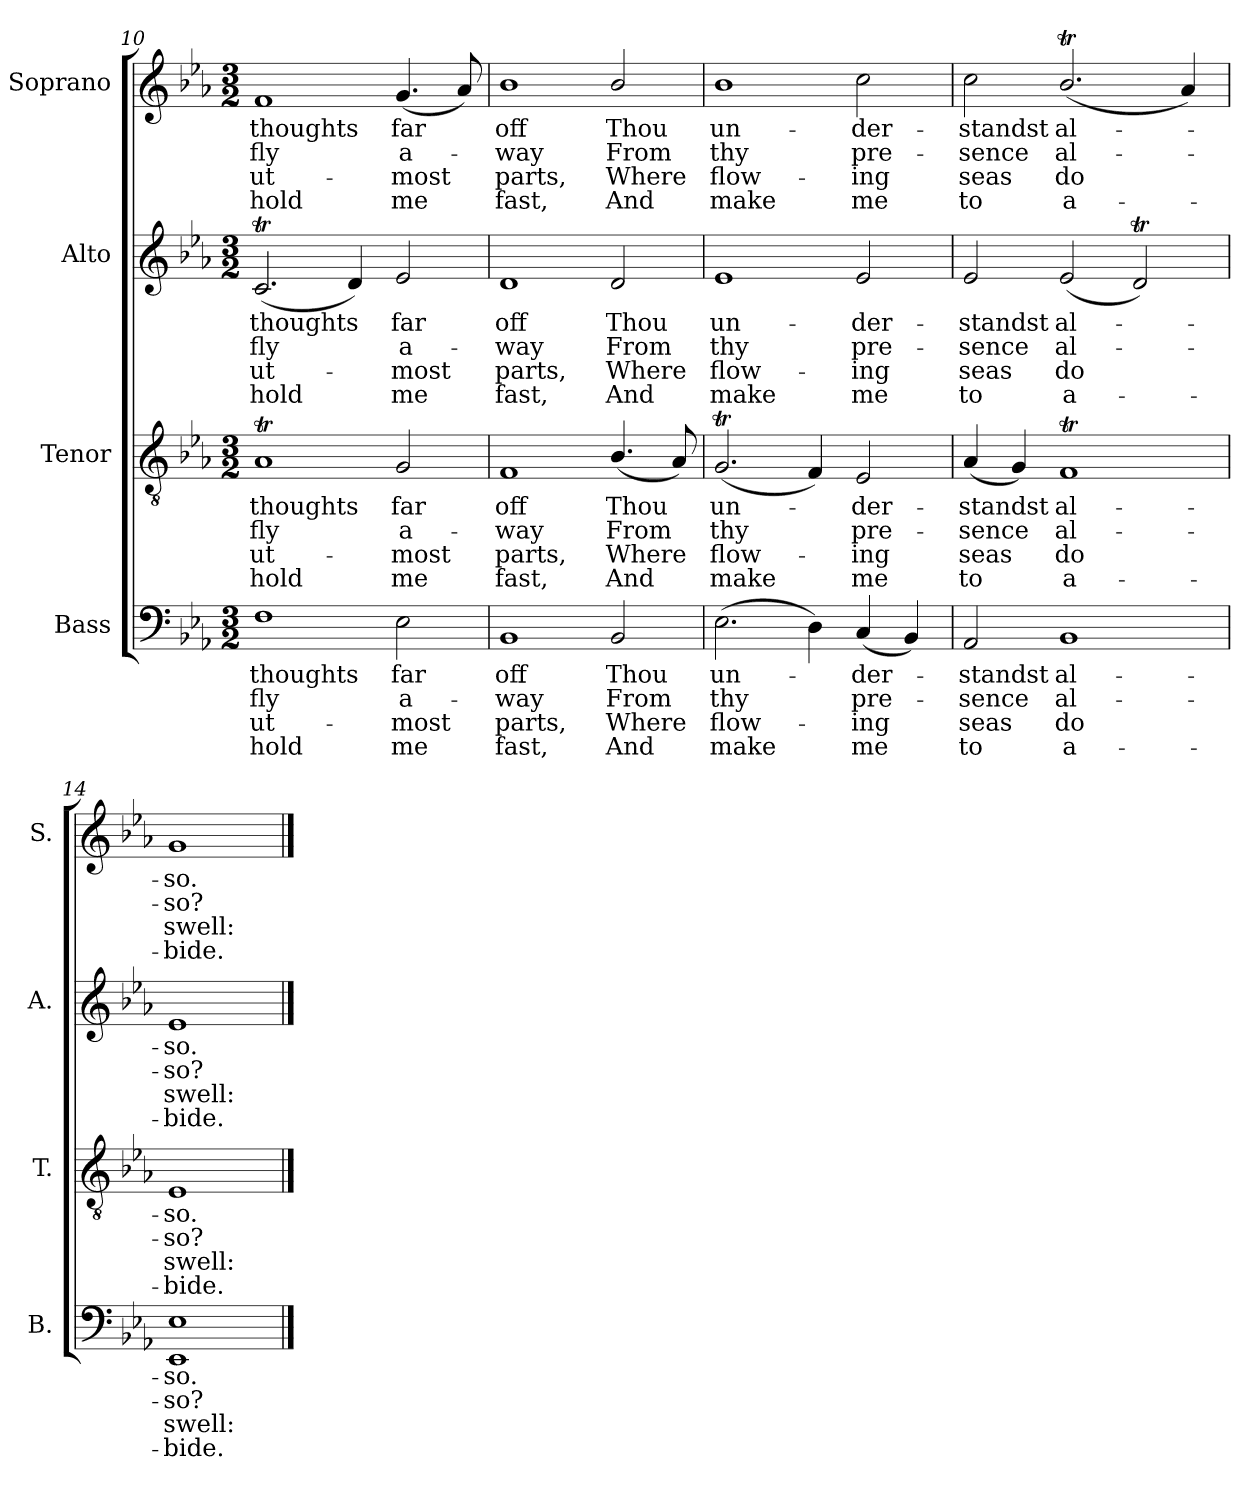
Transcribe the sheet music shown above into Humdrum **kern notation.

**kern	**text	**text	**text	**text	**kern	**text	**text	**text	**text	**kern	**text	**text	**text	**text	**kern	**text	**text	**text	**text
*part4	*part4	*part4	*part4	*part4	*part3	*part3	*part3	*part3	*part3	*part2	*part2	*part2	*part2	*part2	*part1	*part1	*part1	*part1	*part1
*staff4	*staff4	*staff4	*staff4	*staff4	*staff3	*staff3	*staff3	*staff3	*staff3	*staff2	*staff2	*staff2	*staff2	*staff2	*staff1	*staff1	*staff1	*staff1	*staff1
*I"Bass	*	*	*	*	*I"Tenor	*	*	*	*	*I"Alto	*	*	*	*	*I"Soprano	*	*	*	*
*I'B.	*	*	*	*	*I'T.	*	*	*	*	*I'A.	*	*	*	*	*I'S.	*	*	*	*
*clefF4	*	*	*	*	*clefGv2	*	*	*	*	*clefG2	*	*	*	*	*clefG2	*	*	*	*
*	*	*	*	*	*ITrd7c12	*	*	*	*	*	*	*	*	*	*	*	*	*	*
*k[b-e-a-]	*	*	*	*	*k[b-e-a-]	*	*	*	*	*k[b-e-a-]	*	*	*	*	*k[b-e-a-]	*	*	*	*
*E-:	*	*	*	*	*E-:	*	*	*	*	*E-:	*	*	*	*	*E-:	*	*	*	*
*M3/2	*	*	*	*	*M3/2	*	*	*	*	*M3/2	*	*	*	*	*M3/2	*	*	*	*
=10	=10	=10	=10	=10	=10	=10	=10	=10	=10	=10	=10	=10	=10	=10	=10	=10	=10	=10	=10
!	!LO:LY:b:color=#000000	!LO:LY:b:color=#000000	!LO:LY:b:color=#000000	!LO:LY:b:color=#000000	!	!	!	!	!	!	!	!	!	!	!	!	!	!	!
!	!	!	!	!	!	!LO:LY:b:color=#000000	!LO:LY:b:color=#000000	!LO:LY:b:color=#000000	!LO:LY:b:color=#000000	!	!	!	!	!	!	!	!	!	!
!	!	!	!	!	!	!	!	!	!	!	!LO:LY:b:color=#000000	!LO:LY:b:color=#000000	!LO:LY:b:color=#000000	!LO:LY:b:color=#000000	!	!	!	!	!
!	!	!	!	!	!	!	!	!	!	!	!	!	!	!	!	!LO:LY:b:color=#000000	!LO:LY:b:color=#000000	!LO:LY:b:color=#000000	!LO:LY:b:color=#000000
1Fi	thoughts	fly	ut-	-hold	1AA-Ti	thoughts	fly	ut-	-hold	(2.cTi/	thoughts	fly	ut-	-hold	1fi	thoughts	fly	ut-	-hold
.	.	.	.	.	.	.	.	.	.	4di/)	.	.	.	.	.	.	.	.	.
!	!LO:LY:b:color=#000000	!LO:LY:b:color=#000000	!LO:LY:b:color=#000000	!LO:LY:b:color=#000000	!	!	!	!	!	!	!	!	!	!	!	!	!	!	!
!	!	!	!	!	!	!LO:LY:b:color=#000000	!LO:LY:b:color=#000000	!LO:LY:b:color=#000000	!LO:LY:b:color=#000000	!	!	!	!	!	!	!	!	!	!
!	!	!	!	!	!	!	!	!	!	!	!LO:LY:b:color=#000000	!LO:LY:b:color=#000000	!LO:LY:b:color=#000000	!LO:LY:b:color=#000000	!	!	!	!	!
!	!	!	!	!	!	!	!	!	!	!	!	!	!	!	!	!LO:LY:b:color=#000000	!LO:LY:b:color=#000000	!LO:LY:b:color=#000000	!LO:LY:b:color=#000000
2E-i\	far	a-	most	me	2GGi/	far	a-	most	me	2e-i/	far	a-	most	me	(4.gi/	far	a-	most	me
.	.	.	.	.	.	.	.	.	.	.	.	.	.	.	8a-i/)	.	.	.	.
=11	=11	=11	=11	=11	=11	=11	=11	=11	=11	=11	=11	=11	=11	=11	=11	=11	=11	=11	=11
!	!LO:LY:b:color=#000000	!LO:LY:b:color=#000000	!LO:LY:b:color=#000000	!LO:LY:b:color=#000000	!	!	!	!	!	!	!	!	!	!	!	!	!	!	!
!	!	!	!	!	!	!LO:LY:b:color=#000000	!LO:LY:b:color=#000000	!LO:LY:b:color=#000000	!LO:LY:b:color=#000000	!	!	!	!	!	!	!	!	!	!
!	!	!	!	!	!	!	!	!	!	!	!LO:LY:b:color=#000000	!LO:LY:b:color=#000000	!LO:LY:b:color=#000000	!LO:LY:b:color=#000000	!	!	!	!	!
!	!	!	!	!	!	!	!	!	!	!	!	!	!	!	!	!LO:LY:b:color=#000000	!LO:LY:b:color=#000000	!LO:LY:b:color=#000000	!LO:LY:b:color=#000000
1BB-i	off	-way	parts,	fast,	1FFi	off	-way	parts,	fast,	1di	off	-way	parts,	fast,	1b-i	off	-way	parts,	fast,
!	!LO:LY:b:color=#000000	!LO:LY:b:color=#000000	!LO:LY:b:color=#000000	!LO:LY:b:color=#000000	!	!	!	!	!	!	!	!	!	!	!	!	!	!	!
!	!	!	!	!	!	!LO:LY:b:color=#000000	!LO:LY:b:color=#000000	!LO:LY:b:color=#000000	!LO:LY:b:color=#000000	!	!	!	!	!	!	!	!	!	!
!	!	!	!	!	!	!	!	!	!	!	!LO:LY:b:color=#000000	!LO:LY:b:color=#000000	!LO:LY:b:color=#000000	!LO:LY:b:color=#000000	!	!	!	!	!
!	!	!	!	!	!	!	!	!	!	!	!	!	!	!	!	!LO:LY:b:color=#000000	!LO:LY:b:color=#000000	!LO:LY:b:color=#000000	!LO:LY:b:color=#000000
2BB-i/	Thou	From	Where	And	(4.BB-i/	Thou	From	Where	And	2di/	Thou	From	Where	And	2b-i/	Thou	From	Where	And
.	.	.	.	.	8AA-i/)	.	.	.	.	.	.	.	.	.	.	.	.	.	.
=12	=12	=12	=12	=12	=12	=12	=12	=12	=12	=12	=12	=12	=12	=12	=12	=12	=12	=12	=12
!	!LO:LY:b:color=#000000	!LO:LY:b:color=#000000	!LO:LY:b:color=#000000	!LO:LY:b:color=#000000	!	!	!	!	!	!	!	!	!	!	!	!	!	!	!
!	!	!	!	!	!	!LO:LY:b:color=#000000	!LO:LY:b:color=#000000	!LO:LY:b:color=#000000	!LO:LY:b:color=#000000	!	!	!	!	!	!	!	!	!	!
!	!	!	!	!	!	!	!	!	!	!	!LO:LY:b:color=#000000	!LO:LY:b:color=#000000	!LO:LY:b:color=#000000	!LO:LY:b:color=#000000	!	!	!	!	!
!	!	!	!	!	!	!	!	!	!	!	!	!	!	!	!	!LO:LY:b:color=#000000	!LO:LY:b:color=#000000	!LO:LY:b:color=#000000	!LO:LY:b:color=#000000
(2.E-i\	un-	thy	flow-	-make	(2.GGti/	un-	thy	flow-	-make	1e-i	un-	thy	flow-	-make	1b-i	un-	thy	flow-	-make
4Di\)	.	.	.	.	4FFi/)	.	.	.	.	.	.	.	.	.	.	.	.	.	.
!	!LO:LY:b:color=#000000	!LO:LY:b:color=#000000	!LO:LY:b:color=#000000	!LO:LY:b:color=#000000	!	!	!	!	!	!	!	!	!	!	!	!	!	!	!
!	!	!	!	!	!	!LO:LY:b:color=#000000	!LO:LY:b:color=#000000	!LO:LY:b:color=#000000	!LO:LY:b:color=#000000	!	!	!	!	!	!	!	!	!	!
!	!	!	!	!	!	!	!	!	!	!	!LO:LY:b:color=#000000	!LO:LY:b:color=#000000	!LO:LY:b:color=#000000	!LO:LY:b:color=#000000	!	!	!	!	!
!	!	!	!	!	!	!	!	!	!	!	!	!	!	!	!	!LO:LY:b:color=#000000	!LO:LY:b:color=#000000	!LO:LY:b:color=#000000	!LO:LY:b:color=#000000
(4Ci/	-der-	pre-	ing	me	2EE-i/	-der-	pre-	ing	me	2e-i/	-der-	pre-	ing	me	2cci\	-der-	pre-	ing	me
4BB-i/)	.	.	.	.	.	.	.	.	.	.	.	.	.	.	.	.	.	.	.
=13	=13	=13	=13	=13	=13	=13	=13	=13	=13	=13	=13	=13	=13	=13	=13	=13	=13	=13	=13
!	!LO:LY:b:color=#000000	!LO:LY:b:color=#000000	!LO:LY:b:color=#000000	!LO:LY:b:color=#000000	!	!	!	!	!	!	!	!	!	!	!	!	!	!	!
!	!	!	!	!	!	!LO:LY:b:color=#000000	!LO:LY:b:color=#000000	!LO:LY:b:color=#000000	!LO:LY:b:color=#000000	!	!	!	!	!	!	!	!	!	!
!	!	!	!	!	!	!	!	!	!	!	!LO:LY:b:color=#000000	!LO:LY:b:color=#000000	!LO:LY:b:color=#000000	!LO:LY:b:color=#000000	!	!	!	!	!
!	!	!	!	!	!	!	!	!	!	!	!	!	!	!	!	!LO:LY:b:color=#000000	!LO:LY:b:color=#000000	!LO:LY:b:color=#000000	!LO:LY:b:color=#000000
2AA-i/	-standst	-sence	seas	to	(4AA-i/	-standst	-sence	seas	to	2e-i/	-standst	-sence	seas	to	2cci\	-standst	-sence	seas	to
.	.	.	.	.	4GGi/)	.	.	.	.	.	.	.	.	.	.	.	.	.	.
!	!LO:LY:b:color=#000000	!LO:LY:b:color=#000000	!LO:LY:b:color=#000000	!LO:LY:b:color=#000000	!	!	!	!	!	!	!	!	!	!	!	!	!	!	!
!	!	!	!	!	!	!LO:LY:b:color=#000000	!LO:LY:b:color=#000000	!LO:LY:b:color=#000000	!LO:LY:b:color=#000000	!	!	!	!	!	!	!	!	!	!
!	!	!	!	!	!	!	!	!	!	!	!LO:LY:b:color=#000000	!LO:LY:b:color=#000000	!LO:LY:b:color=#000000	!LO:LY:b:color=#000000	!	!	!	!	!
!	!	!	!	!	!	!	!	!	!	!	!	!	!	!	!	!LO:LY:b:color=#000000	!LO:LY:b:color=#000000	!LO:LY:b:color=#000000	!LO:LY:b:color=#000000
1BB-i	al-	al-	do	a-	1FFTi	al-	al-	do	a-	(2e-i/	al-	al-	do	a-	(2.b-Ti/	al-	al-	do	a-
.	.	.	.	.	.	.	.	.	.	2dti/)	.	.	.	.	.	.	.	.	.
.	.	.	.	.	.	.	.	.	.	.	.	.	.	.	4a-i/)	.	.	.	.
=14	=14	=14	=14	=14	=14	=14	=14	=14	=14	=14	=14	=14	=14	=14	=14	=14	=14	=14	=14
!	!LO:LY:b:color=#000000	!LO:LY:b:color=#000000	!LO:LY:b:color=#000000	!LO:LY:b:color=#000000	!	!	!	!	!	!	!	!	!	!	!	!	!	!	!
!	!	!	!	!	!	!LO:LY:b:color=#000000	!LO:LY:b:color=#000000	!LO:LY:b:color=#000000	!LO:LY:b:color=#000000	!	!	!	!	!	!	!	!	!	!
!	!	!	!	!	!	!	!	!	!	!	!LO:LY:b:color=#000000	!LO:LY:b:color=#000000	!LO:LY:b:color=#000000	!LO:LY:b:color=#000000	!	!	!	!	!
!	!	!	!	!	!	!	!	!	!	!	!	!	!	!	!	!LO:LY:b:color=#000000	!LO:LY:b:color=#000000	!LO:LY:b:color=#000000	!LO:LY:b:color=#000000
1EE-i 1E-i	-so.	-so?	-swell:	bide.	1EE-i	-so.	-so?	-swell:	bide.	1e-i	-so.	-so?	-swell:	bide.	1gi	-so.	-so?	-swell:	bide.
==	==	==	==	==	==	==	==	==	==	==	==	==	==	==	==	==	==	==	==
*-	*-	*-	*-	*-	*-	*-	*-	*-	*-	*-	*-	*-	*-	*-	*-	*-	*-	*-	*-
